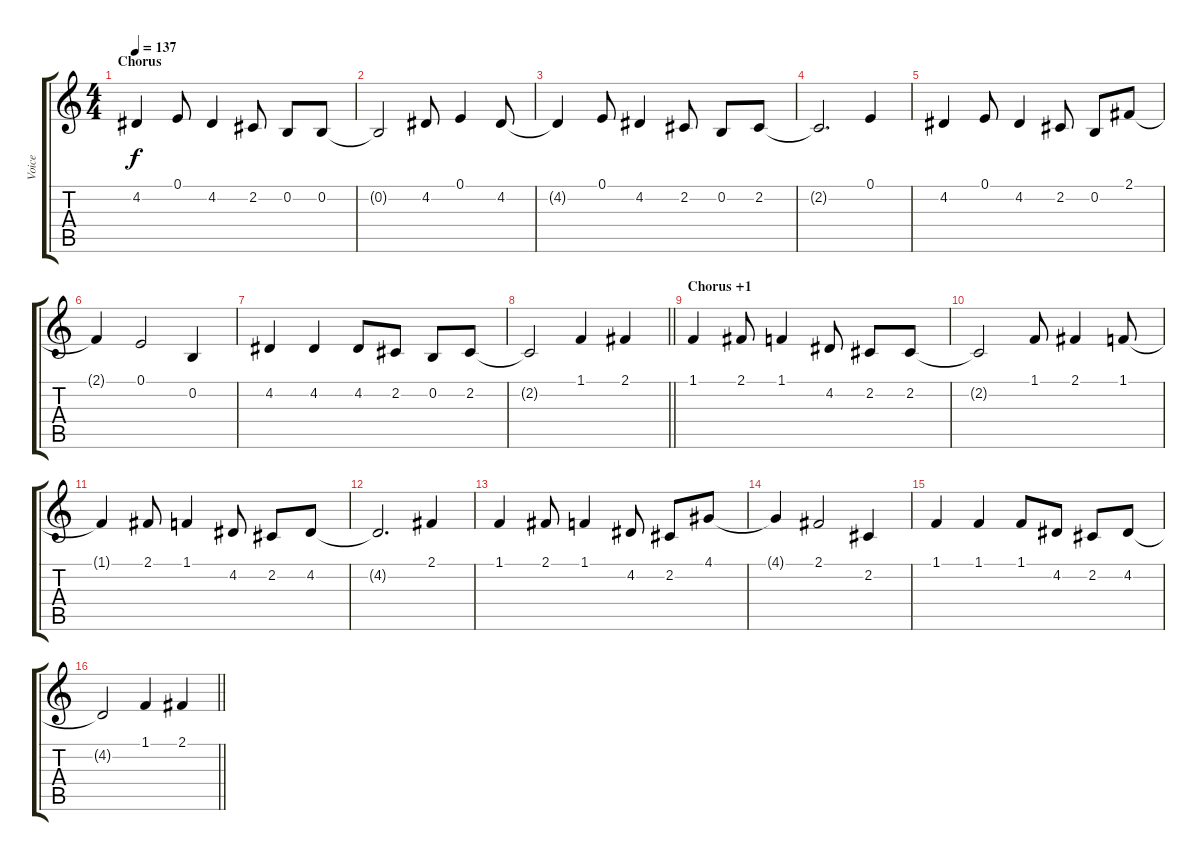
\track ("Voice" "Voice") {instrument lead6voice}
\staff {score tabs}
\tuning (E4 B3 G3 D3 A2 E2) {hide}
\ts (4 4)
\section ("" "Chorus ")
\tempo 137
\clef g2
\ks c
4.2.4{dy f} 0.1.8 4.2.4 2.2.8 0.2.8 0.2.8 |
0.2{t}.2 4.2.8 0.1.4 4.2.8 |
4.2{t}.4 0.1.8 4.2.4 2.2.8 0.2.8 2.2.8 |
2.2{t}.2{d} 0.1.4 |
4.2.4 0.1.8 4.2.4 2.2.8 0.2.8 2.1.8 |
2.1{t}.4 0.1.2 0.2.4 |
4.2.4 4.2.4 4.2.8 2.2.8 0.2.8 2.2.8 |
\barLineRight lightlight
2.2{t}.2 1.1.4 2.1.4 |
\section ("" "Chorus +1")
1.1.4 2.1.8 1.1.4 4.2.8 2.2.8 2.2.8 |
2.2{t}.2 1.1.8 2.1.4 1.1.8 |
1.1{t}.4 2.1.8 1.1.4 4.2.8 2.2.8 4.2.8 |
4.2{t}.2{d} 2.1.4 |
1.1.4 2.1.8 1.1.4 4.2.8 2.2.8 4.1.8 |
4.1{t}.4 2.1.2 2.2.4 |
1.1.4 1.1.4 1.1.8 4.2.8 2.2.8 4.2.8 |
\barLineRight lightlight
4.2{t}.2 1.1.4 2.1.4
